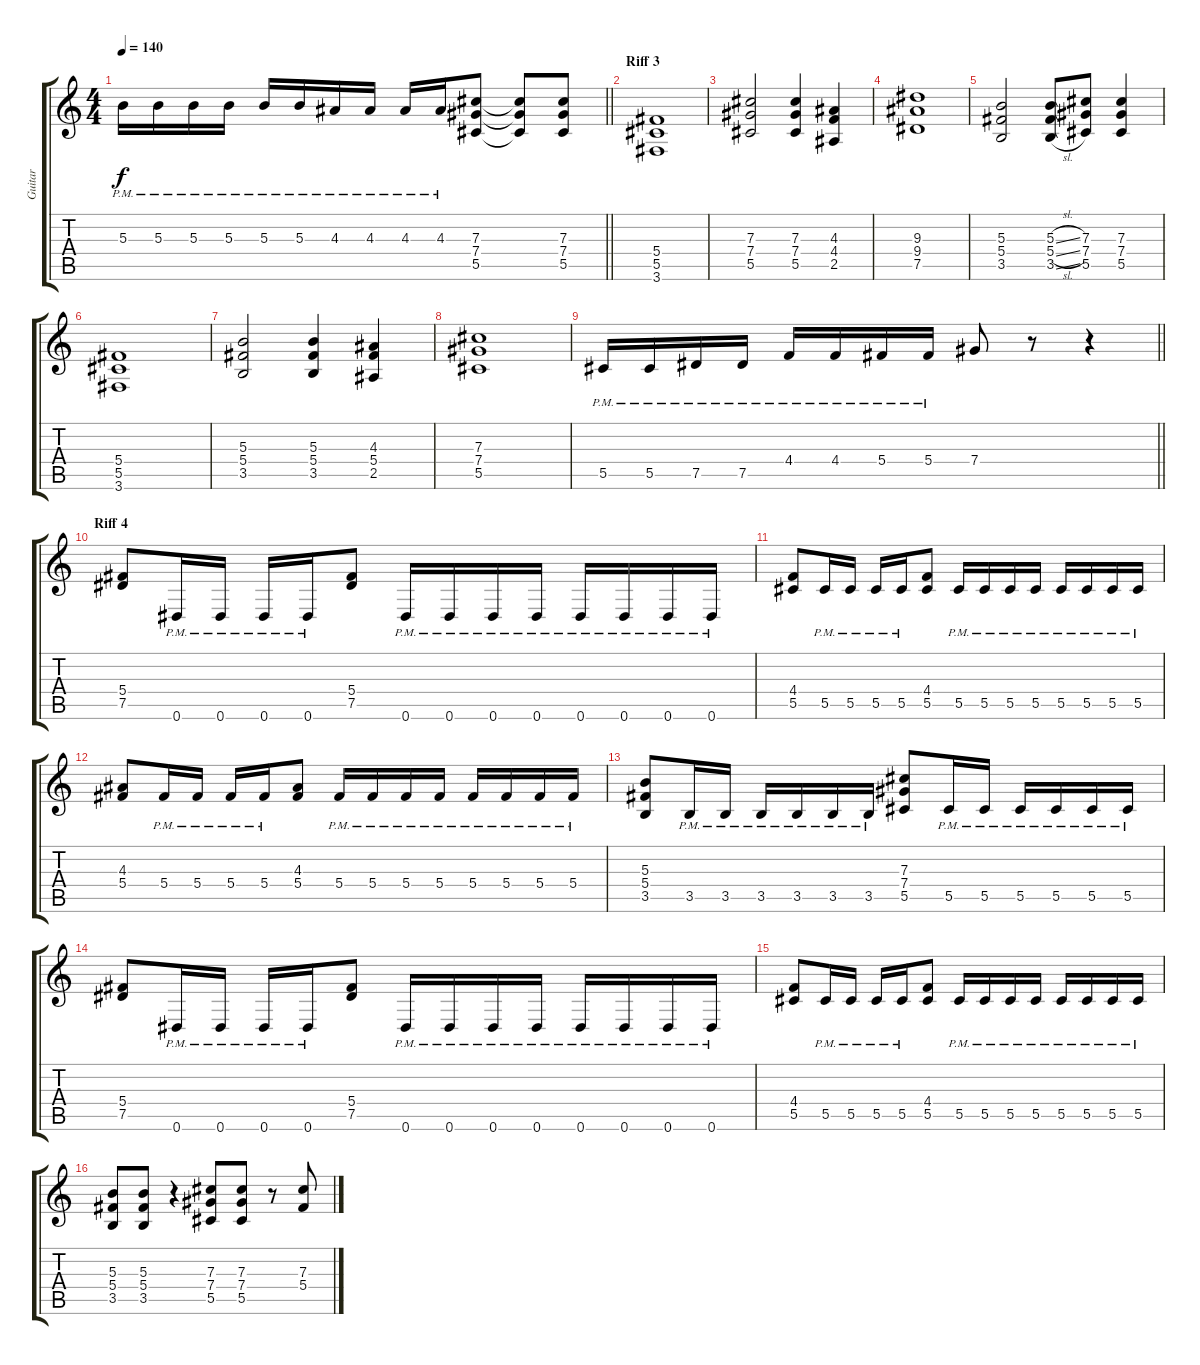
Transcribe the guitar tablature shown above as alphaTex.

\track ("Guitar" "Guitar") {instrument distortionguitar}
\staff {score tabs}
\tuning (Eb4 Bb3 Gb3 Db3 Ab2 Eb2) {hide}
\ts (4 4)
\tempo 140
\clef g2
\barLineRight lightlight
\ks c
5.3{pm}.16{dy f} 5.3{pm}.16 5.3{pm}.16 5.3{pm}.16 5.3{pm}.16 5.3{pm}.16 4.3{pm}.16 4.3{pm}.16 4.3{pm}.16 4.3{pm}.16 (7.3 7.4 5.5).8 (7.3{t} 7.4{t} 5.5{t}).8 (7.3 7.4 5.5).8 |
\section ("" "Riff 3")
(5.4 5.5 3.6).1 |
(7.3 7.4 5.5).2 (7.3 7.4 5.5).4 (4.3 4.4 2.5).4 |
(9.3 9.4 7.5).1 |
(5.3 5.4 3.5).2 (5.3{sl} 5.4{sl} 3.5{sl}).8 (7.3 7.4 5.5).8 (7.3 7.4 5.5).4 |
(5.4 5.5 3.6).1 |
(5.3 5.4 3.5).2 (5.3 5.4 3.5).4 (4.3 5.4 2.5).4 |
(7.3 7.4 5.5).1 |
\barLineRight lightlight
5.5{pm}.16 5.5{pm}.16 7.5{pm}.16 7.5{pm}.16 4.4{pm}.16 4.4{pm}.16 5.4{pm}.16 5.4{pm}.16 7.4.8 r.8 r.4 |
\section ("" "Riff 4")
(5.4 7.5).8 0.6{pm}.16 0.6{pm}.16 0.6{pm}.16 0.6{pm}.16 (5.4 7.5).8 0.6{pm}.16 0.6{pm}.16 0.6{pm}.16 0.6{pm}.16 0.6{pm}.16 0.6{pm}.16 0.6{pm}.16 0.6{pm}.16 |
(4.4 5.5).8 5.5{pm}.16 5.5{pm}.16 5.5{pm}.16 5.5{pm}.16 (4.4 5.5).8 5.5{pm}.16 5.5{pm}.16 5.5{pm}.16 5.5{pm}.16 5.5{pm}.16 5.5{pm}.16 5.5{pm}.16 5.5{pm}.16 |
(4.3 5.4).8 5.4{pm}.16 5.4{pm}.16 5.4{pm}.16 5.4{pm}.16 (4.3 5.4).8 5.4{pm}.16 5.4{pm}.16 5.4{pm}.16 5.4{pm}.16 5.4{pm}.16 5.4{pm}.16 5.4{pm}.16 5.4{pm}.16 |
(5.3 5.4 3.5).8 3.5{pm}.16 3.5{pm}.16 3.5{pm}.16 3.5{pm}.16 3.5{pm}.16 3.5{pm}.16 (7.3 7.4 5.5).8 5.5{pm}.16 5.5{pm}.16 5.5{pm}.16 5.5{pm}.16 5.5{pm}.16 5.5{pm}.16 |
(5.4 7.5).8 0.6{pm}.16 0.6{pm}.16 0.6{pm}.16 0.6{pm}.16 (5.4 7.5).8 0.6{pm}.16 0.6{pm}.16 0.6{pm}.16 0.6{pm}.16 0.6{pm}.16 0.6{pm}.16 0.6{pm}.16 0.6{pm}.16 |
(4.4 5.5).8 5.5{pm}.16 5.5{pm}.16 5.5{pm}.16 5.5{pm}.16 (4.4 5.5).8 5.5{pm}.16 5.5{pm}.16 5.5{pm}.16 5.5{pm}.16 5.5{pm}.16 5.5{pm}.16 5.5{pm}.16 5.5{pm}.16 |
(5.3 5.4 3.5).8 (5.3 5.4 3.5).8 r.4 (7.3 7.4 5.5).8 (7.3 7.4 5.5).8 r.8 (7.3 5.4).8
